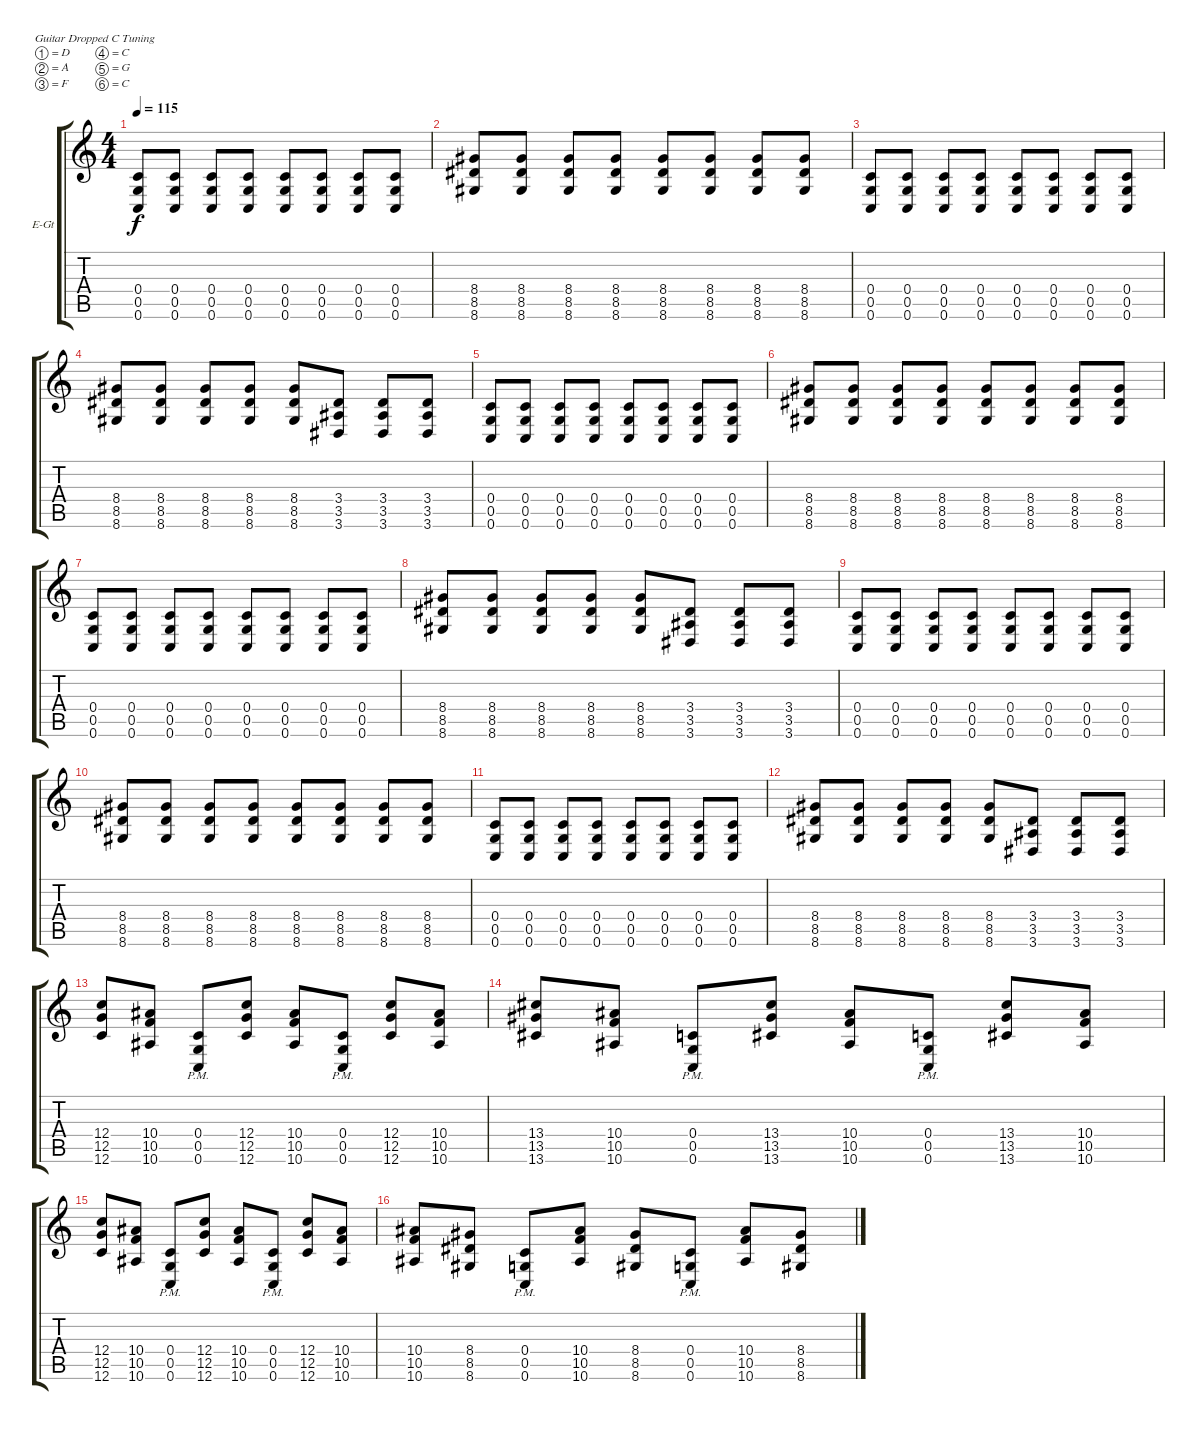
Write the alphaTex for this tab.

\bracketExtendMode groupsimilarinstruments
\firstSystemTrackNameOrientation horizontal
\otherSystemsTrackNameOrientation horizontal
\track ("Electric Guitar" "E-Gt") {instrument distortionguitar}
\staff {score tabs}
\tuning (D4 A3 F3 C3 G2 C2)
\ts (4 4)
\tempo 115
\clef g2
\scale
0.333333
\ks c
(0.4 0.5 0.6).8{dy f} (0.4 0.5 0.6).8 (0.4 0.5 0.6).8 (0.4 0.5 0.6).8 (0.4 0.5 0.6).8 (0.4 0.5 0.6).8 (0.4 0.5 0.6).8 (0.4 0.5 0.6).8 |
\scale
0.333333 (8.4 8.5 8.6).8 (8.4 8.5 8.6).8 (8.4 8.5 8.6).8 (8.4 8.5 8.6).8 (8.4 8.5 8.6).8 (8.4 8.5 8.6).8 (8.4 8.5 8.6).8 (8.4 8.5 8.6).8 |
\scale
0.333333 (0.4 0.5 0.6).8 (0.4 0.5 0.6).8 (0.4 0.5 0.6).8 (0.4 0.5 0.6).8 (0.4 0.5 0.6).8 (0.4 0.5 0.6).8 (0.4 0.5 0.6).8 (0.4 0.5 0.6).8 |
\scale
0.333333 (8.4 8.5 8.6).8 (8.4 8.5 8.6).8 (8.4 8.5 8.6).8 (8.4 8.5 8.6).8 (8.4 8.5 8.6).8 (3.4 3.5 3.6).8 (3.4 3.5 3.6).8 (3.4 3.5 3.6).8 |
\scale
0.333333 (0.4 0.5 0.6).8 (0.4 0.5 0.6).8 (0.4 0.5 0.6).8 (0.4 0.5 0.6).8 (0.4 0.5 0.6).8 (0.4 0.5 0.6).8 (0.4 0.5 0.6).8 (0.4 0.5 0.6).8 |
\scale
0.333333 (8.4 8.5 8.6).8 (8.4 8.5 8.6).8 (8.4 8.5 8.6).8 (8.4 8.5 8.6).8 (8.4 8.5 8.6).8 (8.4 8.5 8.6).8 (8.4 8.5 8.6).8 (8.4 8.5 8.6).8 |
\scale
0.333333 (0.4 0.5 0.6).8 (0.4 0.5 0.6).8 (0.4 0.5 0.6).8 (0.4 0.5 0.6).8 (0.4 0.5 0.6).8 (0.4 0.5 0.6).8 (0.4 0.5 0.6).8 (0.4 0.5 0.6).8 |
\scale
0.333333 (8.4 8.5 8.6).8 (8.4 8.5 8.6).8 (8.4 8.5 8.6).8 (8.4 8.5 8.6).8 (8.4 8.5 8.6).8 (3.4 3.5 3.6).8 (3.4 3.5 3.6).8 (3.4 3.5 3.6).8 |
\scale
0.333333 (0.4 0.5 0.6).8 (0.4 0.5 0.6).8 (0.4 0.5 0.6).8 (0.4 0.5 0.6).8 (0.4 0.5 0.6).8 (0.4 0.5 0.6).8 (0.4 0.5 0.6).8 (0.4 0.5 0.6).8 |
\scale
0.333333 (8.4 8.5 8.6).8 (8.4 8.5 8.6).8 (8.4 8.5 8.6).8 (8.4 8.5 8.6).8 (8.4 8.5 8.6).8 (8.4 8.5 8.6).8 (8.4 8.5 8.6).8 (8.4 8.5 8.6).8 |
\scale
0.333333 (0.4 0.5 0.6).8 (0.4 0.5 0.6).8 (0.4 0.5 0.6).8 (0.4 0.5 0.6).8 (0.4 0.5 0.6).8 (0.4 0.5 0.6).8 (0.4 0.5 0.6).8 (0.4 0.5 0.6).8 |
\scale
0.333333 (8.4 8.5 8.6).8 (8.4 8.5 8.6).8 (8.4 8.5 8.6).8 (8.4 8.5 8.6).8 (8.4 8.5 8.6).8 (3.4 3.5 3.6).8 (3.4 3.5 3.6).8 (3.4 3.5 3.6).8 |
\scale
0.333333 (12.4 12.5 12.6).8 (10.4 10.5 10.6).8 (0.4{pm} 0.5 0.6).8 (12.4 12.5 12.6).8 (10.4 10.5 10.6).8 (0.4{pm} 0.5 0.6).8 (12.4 12.5 12.6).8 (10.4 10.5 10.6).8 |
\scale
0.333333 (13.4 13.5 13.6).8 (10.4 10.5 10.6).8 (0.4{pm} 0.5 0.6).8 (13.4 13.5 13.6).8 (10.4 10.5 10.6).8 (0.4{pm} 0.5 0.6).8 (13.4 13.5 13.6).8 (10.4 10.5 10.6).8 |
\scale
0.333333 (12.4 12.5 12.6).8 (10.4 10.5 10.6).8 (0.4{pm} 0.5 0.6).8 (12.4 12.5 12.6).8 (10.4 10.5 10.6).8 (0.4{pm} 0.5 0.6).8 (12.4 12.5 12.6).8 (10.4 10.5 10.6).8 |
\scale
0.333333 (10.4 10.5 10.6).8 (8.4 8.5 8.6).8 (0.4{pm} 0.5 0.6).8 (10.4 10.5 10.6).8 (8.4 8.5 8.6).8 (0.4{pm} 0.5 0.6).8 (10.4 10.5 10.6).8 (8.4 8.5 8.6).8
